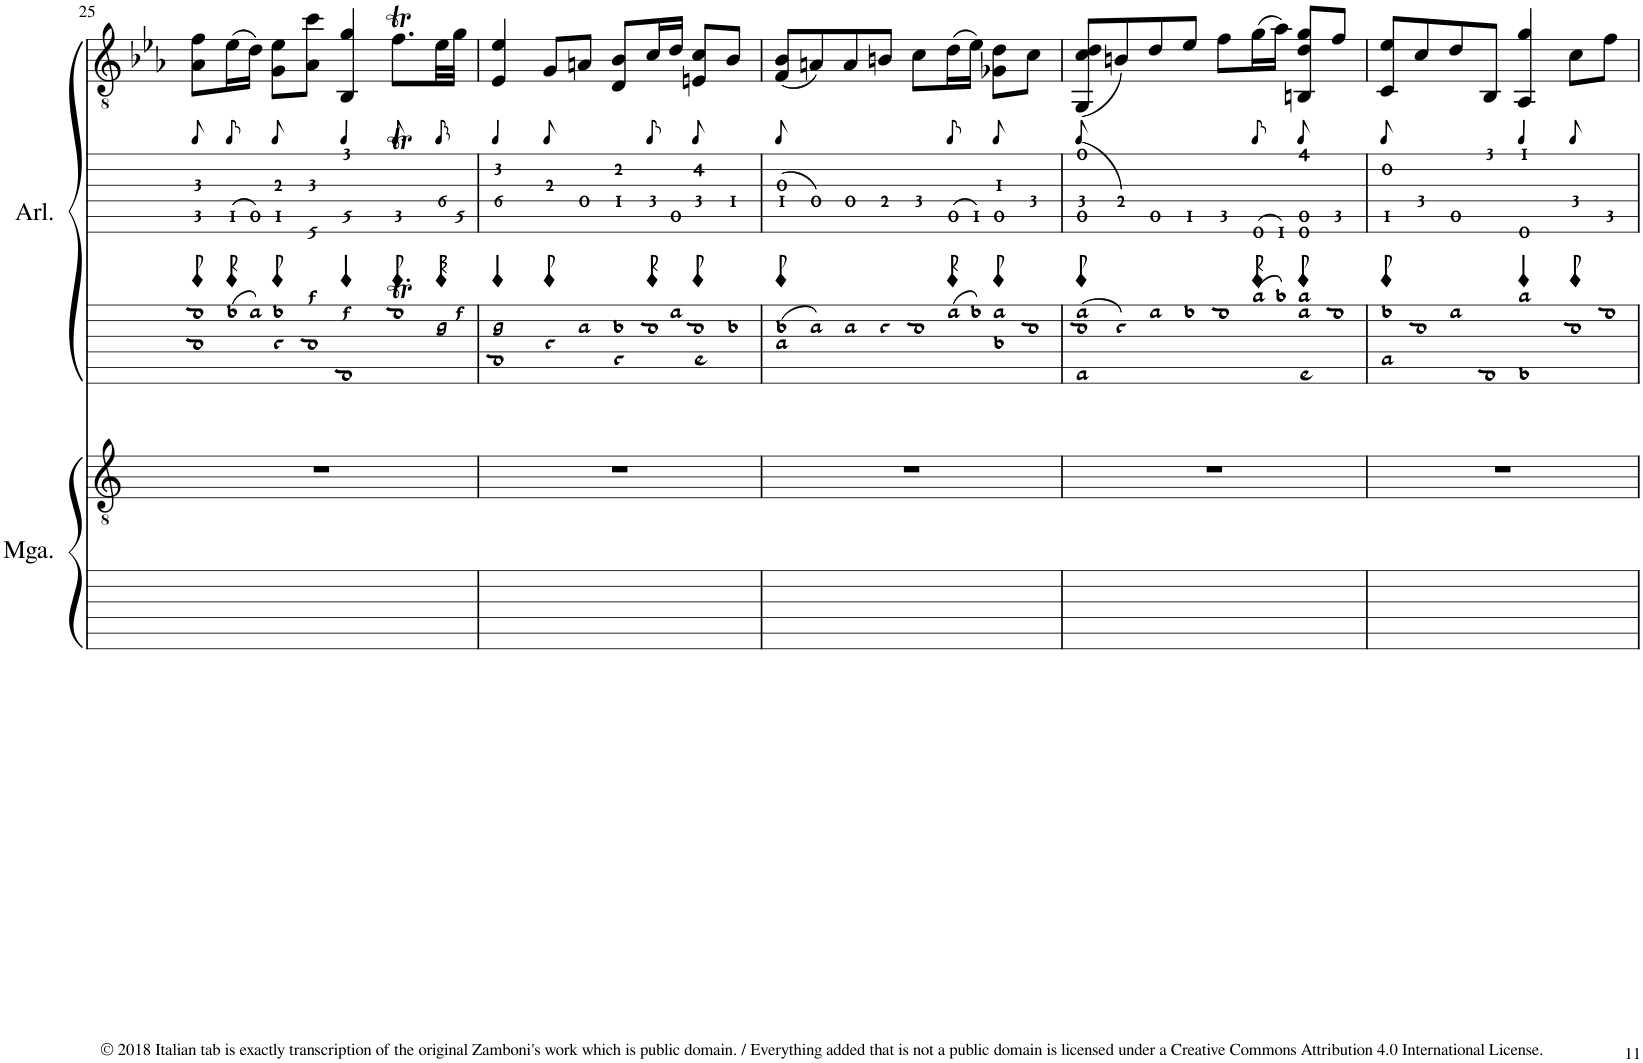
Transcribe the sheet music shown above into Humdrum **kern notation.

**kern	**kern	**kern	**kern	**kern
*part2	*part2	*part1	*part1	*part1
*staff5	*staff4	*staff3	*staff2	*staff1
*I"Modern guitar arr.	*	*I"Archlute	*	*
*I'Mga.	*	*I'Arl.	*	*
!!LO:PB:g=z
*	*clefGv2	*	*	*clefGv2
*k[b-e-a-]	*	*k[b-e-a-]	*k[b-e-a-]	*k[b-e-a-]
*M4/4	*M4/4	*M4/4	*M4/4	*M4/4
*met(c)	*met(c)	*met(c)	*met(c)	*met(c)
=25	=25	=25	=25	=25
1r	1r	8A-\ 8f\L	8A-\ 8f\L	8A-\ 8f\L
.	.	16e-L	16e-L	(16e-\L
.	.	16dJJ	16dJJ	16d\JJ)
.	.	8G\ 8e-\L	8G\ 8e-\L	8G\ 8e-\L
.	.	8A-\ 8cc\J	8A-\ 8cc\J	8A-\ 8cc\J
.	.	4BB- 4g	4BB- 4g	4BB-/ 4g/
.	.	8.fTL	8.fTL	8.fT\L
.	.	32e-LL	32e-LL	32e-\LL
.	.	32gJJJ	32gJJJ	32g\JJJ
=26	=26	=26	=26	=26
1r	1r	4E- 4e-	4E- 4e-	4E-/ 4e-/
.	.	8GL	8GL	8G/L
.	.	8AnJ	8AnJ	8An/J
.	.	8D\ 8B-\L	8D\ 8B-\L	8D/ 8B-/L
.	.	16cL	16cL	16c/L
.	.	16dJJ	16dJJ	16d/JJ
.	.	8En\ 8c\L	8En\ 8c\L	8En/ 8c/L
.	.	8B-J	8B-J	8B-/J
=27	=27	=27	=27	=27
1r	1r	8F\ 8B-\L	8F\ 8B-\L	(8F/ 8B-/L
.	.	8AnJ	8AnJ	8An/)
.	.	8AL	8AL	8A/
.	.	8BnJ	8BnJ	8Bn/J
.	.	8cL	8cL	8c\L
.	.	16dL	16dL	(16d\L
.	.	16e-JJ	16e-JJ	16e-\JJ)
.	.	8G-X\ 8d\L	8G-X\ 8d\L	8G-X\ 8d\L
.	.	8cJ	8cJ	8c\J
=28	=28	=28	=28	=28
1r	1r	8GG\ 8c\ 8d\L	8GG\ 8c\ 8d\L	(8GG/ 8c/ 8d/L
.	.	8BnJ	8BnJ	8Bn/)
.	.	8dL	8dL	8d/
.	.	8e-J	8e-J	8e-/J
.	.	8fL	8fL	8f\L
.	.	16gL	16gL	(16g\L
.	.	16a-JJ	16a-JJ	16a-\JJ)
.	.	8BBn\ 8d\ 8g\L	8BBn\ 8d\ 8g\L	8BBn/ 8d/ 8g/L
.	.	8fJ	8fJ	8f/J
=29	=29	=29	=29	=29
1r	1r	8C\ 8e-\L	8C\ 8e-\L	8C/ 8e-/L
.	.	8cJ	8cJ	8c/
.	.	8dL	8dL	8d/
.	.	8BB-J	8BB-J	8BB-/J
.	.	4AA- 4g	4AA- 4g	4AA-/ 4g/
.	.	8cL	8cL	8c\L
.	.	8fJ	8fJ	8f\J
=	=	=	=	=
*-	*-	*-	*-	*-
